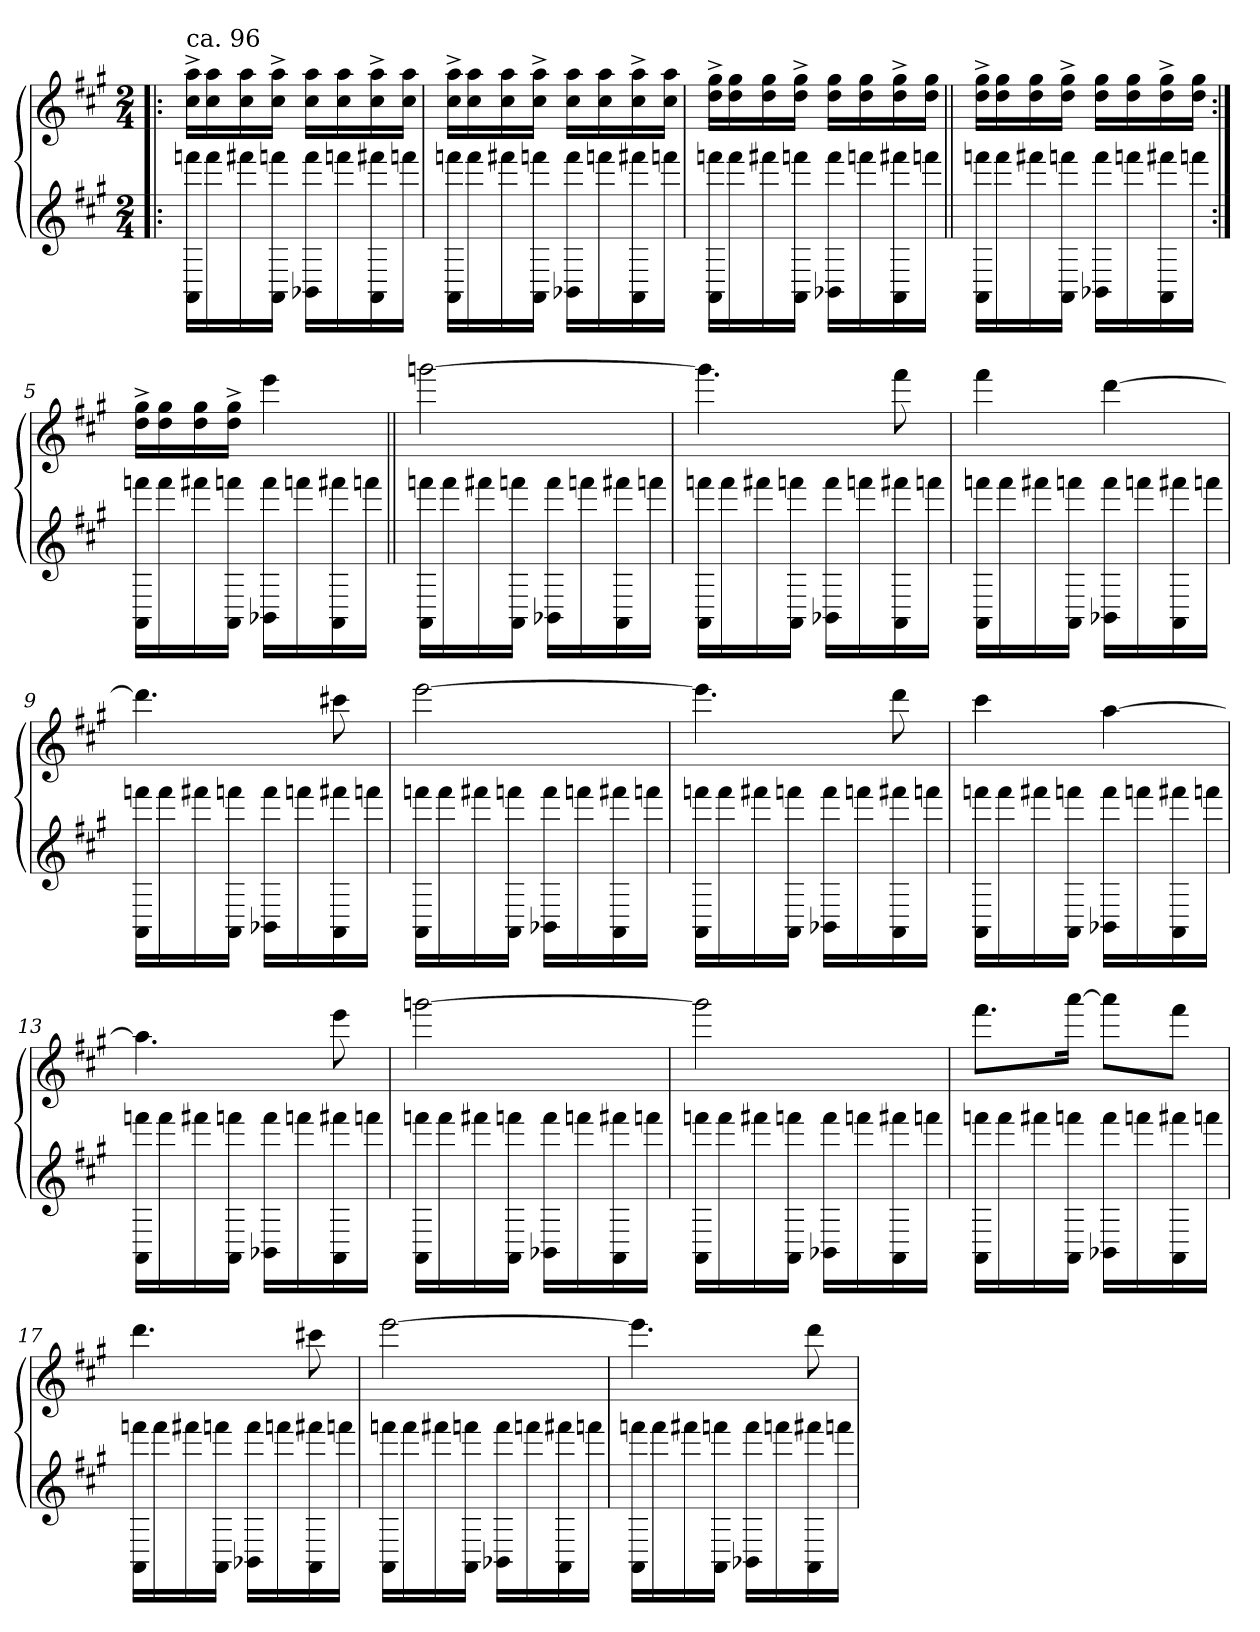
**kern	**kern
*part2	*part1
*staff2	*staff1
*clefG2	*clefG2
*k[f#c#g#]	*k[f#c#g#]
*A:	*A:
*M2/4	*M2/4
=1!|:	=1!|:
!	!LO:TX:a:t=ca. 96
16AA\ 16fffn\LL	16cc#\^> 16aa\^>LL
16fff\	16cc#\ 16aa\
16fff#X\	16cc#\ 16aa\
16AA\ 16fffn\JJ	16cc#\^> 16aa\^>JJ
16BB-X\ 16fff\LL	16cc#\ 16aa\LL
16fffn\	16cc#\ 16aa\
16AA\ 16fff#X\	16cc#\^> 16aa\^>
16fffn\JJ	16cc#\ 16aa\JJ
=2	=2
16AA\ 16fffn\LL	16cc#\^> 16aa\^>LL
16fff\	16cc#\ 16aa\
16fff#X\	16cc#\ 16aa\
16AA\ 16fffn\JJ	16cc#\^> 16aa\^>JJ
16BB-X\ 16fff\LL	16cc#\ 16aa\LL
16fffn\	16cc#\ 16aa\
16AA\ 16fff#X\	16cc#\^> 16aa\^>
16fffn\JJ	16cc#\ 16aa\JJ
=3	=3
16AA\ 16fffn\LL	16dd\^> 16gg#\^>LL
16fff\	16dd\ 16gg#\
16fff#X\	16dd\ 16gg#\
16AA\ 16fffn\JJ	16dd\^> 16gg#\^>JJ
16BB-X\ 16fff\LL	16dd\ 16gg#\LL
16fffn\	16dd\ 16gg#\
16AA\ 16fff#X\	16dd\^> 16gg#\^>
16fffn\JJ	16dd\ 16gg#\JJ
=4||	=4||
16AA\ 16fffn\LL	16dd\^> 16gg#\^>LL
16fff\	16dd\ 16gg#\
16fff#X\	16dd\ 16gg#\
16AA\ 16fffn\JJ	16dd\^> 16gg#\^>JJ
16BB-X\ 16fff\LL	16dd\ 16gg#\LL
16fffn\	16dd\ 16gg#\
16AA\ 16fff#X\	16dd\^> 16gg#\^>
16fffn\JJ	16dd\ 16gg#\JJ
=5:|!	=5:|!
16AA\ 16fffn\LL	16dd\^> 16gg#\^>LL
16fff\	16dd\ 16gg#\
16fff#X\	16dd\ 16gg#\
16AA\ 16fffn\JJ	16dd\^> 16gg#\^>JJ
16BB-X\ 16fff\LL	4eee\
16fffn\	.
16AA\ 16fff#X\	.
16fffn\JJ	.
!!LO:LB:g=z
=6||	=6||
*	*^
16AA\ 16fffn\LL	[<2gggn\	2ryy
16fff\	.	.
16fff#X\	.	.
16AA\ 16fffn\JJ	.	.
16BB-X\ 16fff\LL	.	.
16fffn\	.	.
16AA\ 16fff#X\	.	.
16fffn\JJ	.	.
=7	=7	=7
16AA\ 16fffn\LL	4.gggn\]	2ryy
16fff\	.	.
16fff#X\	.	.
16AA\ 16fffn\JJ	.	.
16BB-X\ 16fff\LL	.	.
16fffn\	.	.
16AA\ 16fff#X\	8fff#\	.
16fffn\JJ	.	.
=8	=8	=8
16AA\ 16fffn\LL	4fff#\	2ryy
16fff\	.	.
16fff#X\	.	.
16AA\ 16fffn\JJ	.	.
16BB-X\ 16fff\LL	[<4ddd\	.
16fffn\	.	.
16AA\ 16fff#X\	.	.
16fffn\JJ	.	.
=9	=9	=9
16AA\ 16fffn\LL	4.ddd\]	2ryy
16fff\	.	.
16fff#X\	.	.
16AA\ 16fffn\JJ	.	.
16BB-X\ 16fff\LL	.	.
16fffn\	.	.
16AA\ 16fff#X\	8ccc#X\	.
16fffn\JJ	.	.
=10	=10	=10
16AA\ 16fffn\LL	[<2eee\	2ryy
16fff\	.	.
16fff#X\	.	.
16AA\ 16fffn\JJ	.	.
16BB-X\ 16fff\LL	.	.
16fffn\	.	.
16AA\ 16fff#X\	.	.
16fffn\JJ	.	.
=11	=11	=11
16AA\ 16fffn\LL	4.eee\]	2ryy
16fff\	.	.
16fff#X\	.	.
16AA\ 16fffn\JJ	.	.
16BB-X\ 16fff\LL	.	.
16fffn\	.	.
16AA\ 16fff#X\	8ddd\	.
16fffn\JJ	.	.
=12	=12	=12
16AA\ 16fffn\LL	4ccc#\	2ryy
16fff\	.	.
16fff#X\	.	.
16AA\ 16fffn\JJ	.	.
16BB-X\ 16fff\LL	[<4aa\	.
16fffn\	.	.
16AA\ 16fff#X\	.	.
16fffn\JJ	.	.
=13	=13	=13
16AA\ 16fffn\LL	4.aa\]	2ryy
16fff\	.	.
16fff#X\	.	.
16AA\ 16fffn\JJ	.	.
16BB-X\ 16fff\LL	.	.
16fffn\	.	.
16AA\ 16fff#X\	8eee\	.
16fffn\JJ	.	.
!!LO:LB:g=z	!!
=14	=14	=14
16AA\ 16fffn\LL	[<2gggn\	2ryy
16fff\	.	.
16fff#X\	.	.
16AA\ 16fffn\JJ	.	.
16BB-X\ 16fff\LL	.	.
16fffn\	.	.
16AA\ 16fff#X\	.	.
16fffn\JJ	.	.
=15	=15	=15
16AA\ 16fffn\LL	2gggn\]	2ryy
16fff\	.	.
16fff#X\	.	.
16AA\ 16fffn\JJ	.	.
16BB-X\ 16fff\LL	.	.
16fffn\	.	.
16AA\ 16fff#X\	.	.
16fffn\JJ	.	.
=16	=16	=16
16AA\ 16fffn\LL	8.fff#\L	2ryy
16fff\	.	.
16fff#X\	.	.
16AA\ 16fffn\JJ	[<16aaa\Jk	.
16BB-X\ 16fff\LL	8aaa\L]	.
16fffn\	.	.
16AA\ 16fff#X\	8fff#\J	.
16fffn\JJ	.	.
=17	=17	=17
16AA\ 16fffn\LL	4.ddd\	2ryy
16fff\	.	.
16fff#X\	.	.
16AA\ 16fffn\JJ	.	.
16BB-X\ 16fff\LL	.	.
16fffn\	.	.
16AA\ 16fff#X\	8ccc#X\	.
16fffn\JJ	.	.
=18	=18	=18
16AA\ 16fffn\LL	[<2eee\	2ryy
16fff\	.	.
16fff#X\	.	.
16AA\ 16fffn\JJ	.	.
16BB-X\ 16fff\LL	.	.
16fffn\	.	.
16AA\ 16fff#X\	.	.
16fffn\JJ	.	.
=19	=19	=19
16AA\ 16fffn\LL	4.eee\]	2ryy
16fff\	.	.
16fff#X\	.	.
16AA\ 16fffn\JJ	.	.
16BB-X\ 16fff\LL	.	.
16fffn\	.	.
16AA\ 16fff#X\	8ddd\	.
16fffn\JJ	.	.
*	*v	*v
=	=
*-	*-
